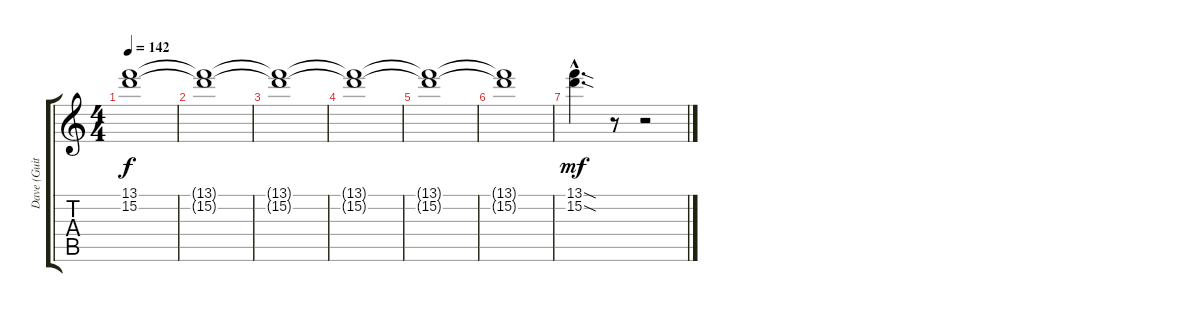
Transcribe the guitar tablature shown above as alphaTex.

\track ("Dave (Guitar)" "Dave (Guit") {instrument overdrivenguitar}
\staff {score tabs}
\tuning (E4 B3 G3 D3 A2 E2) {hide}
\ts (4 4)
\tempo 142
\clef g2
\ks c
(13.1{t} 15.2{t}).1{dy f} |
(13.1{t} 15.2{t}).1 |
(13.1{t} 15.2{t}).1 |
(13.1{t} 15.2{t}).1 |
(13.1{t} 15.2{t}).1 |
(13.1{t} 15.2{t}).1 |
(13.1{sod hac} 15.2{sod hac}).4{d dy mf} r.8 r.2
